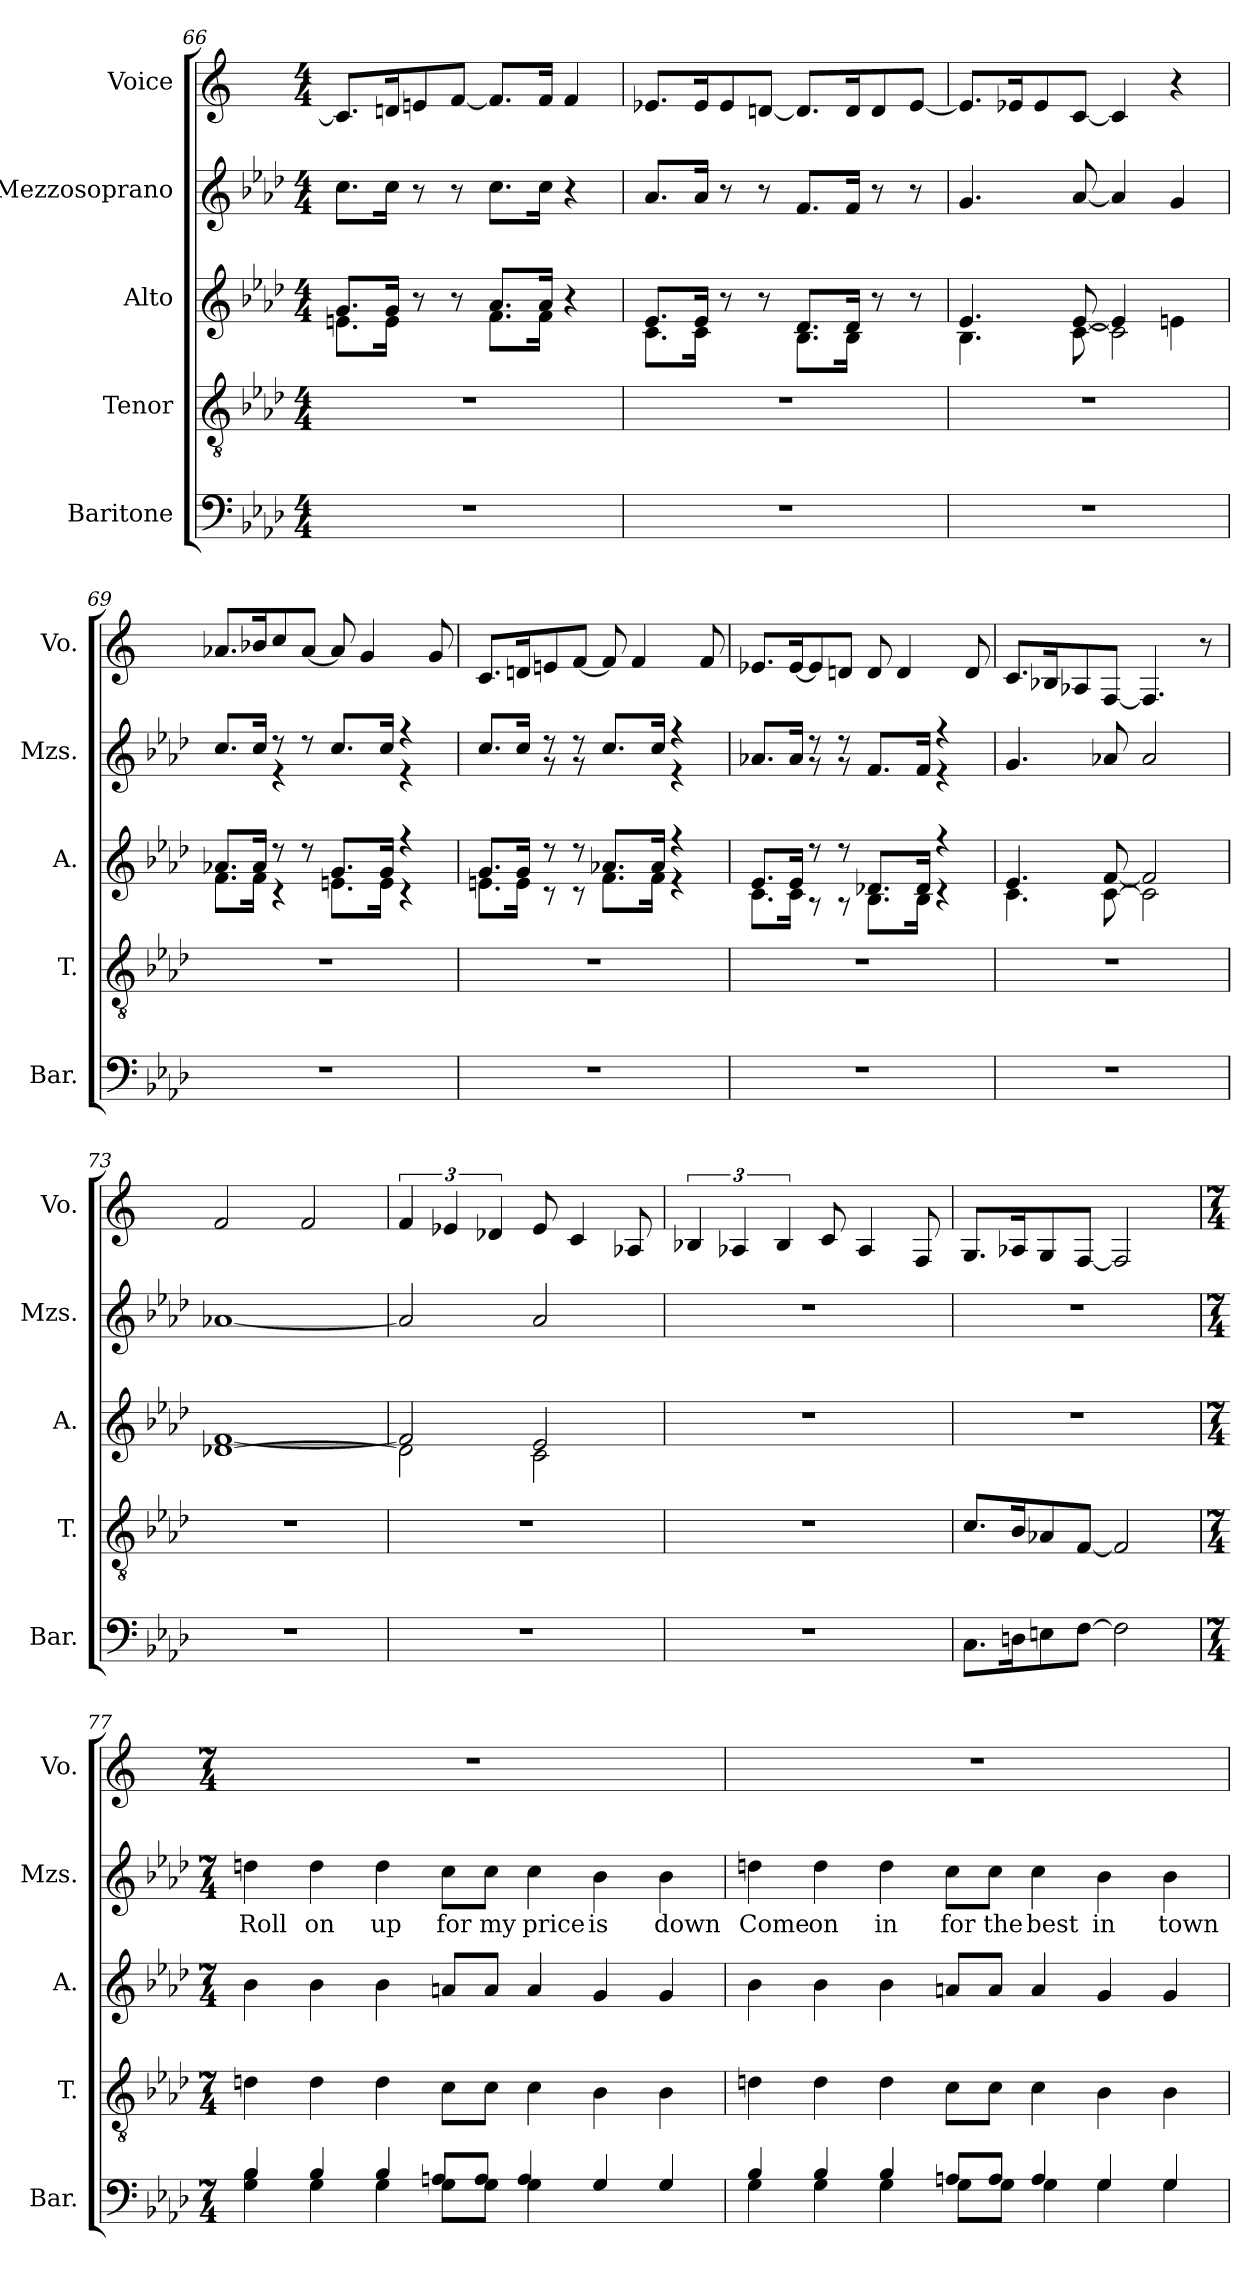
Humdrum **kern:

**kern	**kern	**kern	**kern	**text	**kern
*part5	*part4	*part3	*part2	*part2	*part1
*staff5	*staff4	*staff3	*staff2	*staff2	*staff1
*I"Baritone	*I"Tenor	*I"Alto	*I"Mezzosoprano	*	*I"Voice
*I'Bar.	*I'T.	*I'A.	*I'Mzs.	*	*I'Vo.
*clefF4	*clefGv2	*clefG2	*clefG2	*	*clefG2
*k[b-e-a-d-]	*k[b-e-a-d-]	*k[b-e-a-d-]	*k[b-e-a-d-]	*	*k[]
*A-:	*A-:	*A-:	*A-:	*	*C:
*M4/4	*M4/4	*M4/4	*M4/4	*	*M4/4
=66	=66	=66	=66	=66	=66
*	*	*^	*	*	*
1r	1r	8.g/L	8.en\L	8.cc\L	.	8.c/L]
.	.	16g/Jk	16e\Jk	16cc\Jk	.	16dn/K
.	.	8r	4ryy	8r	.	8en/
.	.	8r	.	8r	.	[8f/J
.	.	8.a-/L	8.f\L	8.cc\L	.	8.f/L]
.	.	16a-/Jk	16f\Jk	16cc\Jk	.	16f/Jk
.	.	4r	4ryy	4r	.	4f/
=67	=67	=67	=67	=67	=67	=67
1r	1r	8.e-/L	8.c\L	8.a-/L	.	8.e-/L
.	.	16e-/Jk	16c\Jk	16a-/Jk	.	16e-/K
.	.	8r	4ryy	8r	.	8e-/
.	.	8r	.	8r	.	[8dn/J
.	.	8.d-/L	8.B-\L	8.f/L	.	8.d/L]
.	.	16d-/Jk	16B-\Jk	16f/Jk	.	16d/K
.	.	8r	4ryy	8r	.	8d/
.	.	8r	.	8r	.	[8e-/J
=68	=68	=68	=68	=68	=68	=68
1r	1r	4.B-\	4.e-/	4.g/	.	8.e-/L]
.	.	.	.	.	.	16e-/K
.	.	.	.	.	.	8e-/
.	.	[8c\	[8e-/	[8a-/	.	[8c/J
.	.	2c\]	4e-/]	4a-/]	.	4c/]
.	.	.	4en\	4g/	.	4r
=69	=69	=69	=69	=69	=69	=69
*	*	*	*	*^	*	*
1r	1r	8.a-X/L	8.f\L	8.cc/L	4ryy	.	8.a-/L
.	.	16a-/Jk	16f\Jk	16cc/Jk	.	.	16b-/K
.	.	8r	4r	8r	4r	.	8cc/
.	.	8r	.	8r	.	.	[8a-/J
.	.	8.g/L	8.en\L	8.cc/L	4ryy	.	8a-/]
.	.	.	.	.	.	.	4g/
.	.	16g/Jk	16e\Jk	16cc/Jk	.	.	.
.	.	4r	4r	4r	4r	.	.
.	.	.	.	.	.	.	8g/
=70	=70	=70	=70	=70	=70	=70	=70
1r	1r	8.g/L	8.en\L	8.cc/L	4ryy	.	8.c/L
.	.	16g/Jk	16e\Jk	16cc/Jk	.	.	16dn/K
.	.	8r	8r	8r	8r	.	8en/
.	.	8r	8r	8r	8r	.	[8f/J
.	.	8.a-X/L	8.f\L	8.cc/L	4ryy	.	8f/]
.	.	.	.	.	.	.	4f/
.	.	16a-/Jk	16f\Jk	16cc/Jk	.	.	.
.	.	4r	4r	4r	4r	.	.
.	.	.	.	.	.	.	8f/
!!LO:LB:g=z
=71	=71	=71	=71	=71	=71	=71	=71
1r	1r	8.e-/L	8.c\L	8.a-X/L	4ryy	.	8.e-/L
.	.	16e-/Jk	16c\Jk	16a-/Jk	.	.	[16e-/K
.	.	8r	8r	8r	8r	.	8e-/]
.	.	8r	8r	8r	8r	.	8dn/J
.	.	8.d-X/L	8.B-\L	8.f/L	4ryy	.	8d/
.	.	.	.	.	.	.	4d/
.	.	16d-/Jk	16B-\Jk	16f/Jk	.	.	.
.	.	4r	4r	4r	4r	.	.
.	.	.	.	.	.	.	8d/
*	*	*	*	*v	*v	*	*
=72	=72	=72	=72	=72	=72	=72
1r	1r	4.c\	4.e-/	4.g/	.	8.c/L
.	.	.	.	.	.	16B-/K
.	.	.	.	.	.	8A-/
.	.	[8c\	[8f/	8a-X/	.	[8F/J
.	.	2c\]	2f/]	2a-/	.	4.F/]
.	.	.	.	.	.	8r
=73	=73	=73	=73	=73	=73	=73
1r	1r	[1d-X	[1f	[1a-X	.	2f/
.	.	.	.	.	.	2f/
=74	=74	=74	=74	=74	=74	=74
1r	1r	2d-\]	2f/]	2a-/]	.	6f/
.	.	.	.	.	.	6e-/
.	.	.	.	.	.	6d-/
.	.	2c\	2e-/	2a-/	.	8e-/
.	.	.	.	.	.	4c/
.	.	.	.	.	.	8A-/
*	*	*v	*v	*	*	*
=75	=75	=75	=75	=75	=75
1r	1r	1r	1r	.	6B-/
.	.	.	.	.	6A-/
.	.	.	.	.	6B-/
.	.	.	.	.	8c/
.	.	.	.	.	4A-/
.	.	.	.	.	8F/
=76	=76	=76	=76	=76	=76
8.C\L	8.c/L	1r	1r	.	8.G/L
16D\K	16B-/K	.	.	.	16A-/K
8En\	8A-X/	.	.	.	8G/
[8F\J	[8F/J	.	.	.	[8F/J
2F\]	2F/]	.	.	.	2F/]
!!LO:LB:g=z
=77	=77	=77	=77	=77	=77
*M7/4	*M7/4	*M7/4	*M7/4	*	*M7/4
*^	*	*	*	*	*
4G\ 4B-\	4B-/	4d\	4b-\	4dd\	Roll	1..r
4G\	4B-/	4d\	4b-\	4dd\	on	.
4G\	4B-/	4d\	4b-\	4dd\	up	.
8G\L	8A/L	8c\L	8a/L	8cc\L	for	.
8G\J	8A/J	8c\J	8a/J	8cc\J	my	.
4G\	4A/	4c\	4a/	4cc\	price	.
4G/	4G/	4B-\	4g/	4b-\	is	.
4G/	4G/	4B-\	4g/	4b-\	down	.
=78	=78	=78	=78	=78	=78	=78
4B-/	4G\	4d\	4b-\	4dd\	Come	1..r
4B-/	4G\	4d\	4b-\	4dd\	on	.
4B-/	4G\	4d\	4b-\	4dd\	in	.
8A/L	8G\L	8c\L	8a/L	8cc\L	for	.
8A/J	8G\J	8c\J	8a/J	8cc\J	the	.
4A/	4G\	4c\	4a/	4cc\	best	.
4G/	4G\	4B-\	4g/	4b-\	in	.
4G/	4G\	4B-\	4g/	4b-\	town	.
*v	*v	*	*	*	*	*
=	=	=	=	=	=
*-	*-	*-	*-	*-	*-
